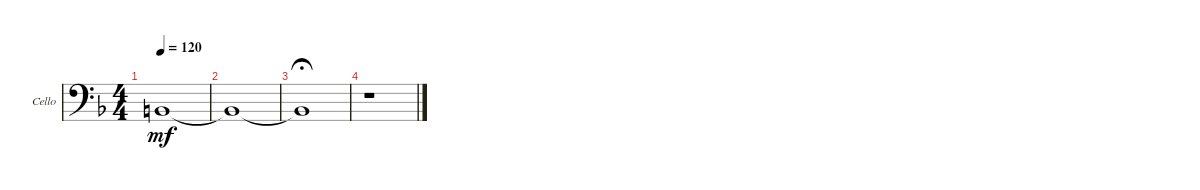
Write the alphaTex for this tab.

\defaultSystemsLayout 4
\bracketExtendMode groupsimilarinstruments
\multiBarRest
\firstSystemTrackNameOrientation horizontal
\otherSystemsTrackNameOrientation horizontal
\track ("Cello" "Cello") {multiBarRest instrument cello}
\staff {score}
\tuning (A3 D3 G2 C2)
\ts (4 4)
\tempo 120
\clef f4
\ks dminor
4.3.1{dy mf} |
4.3{t}.1 |
4.3{t}.1{fermata (medium 0.5)} |
r.1
